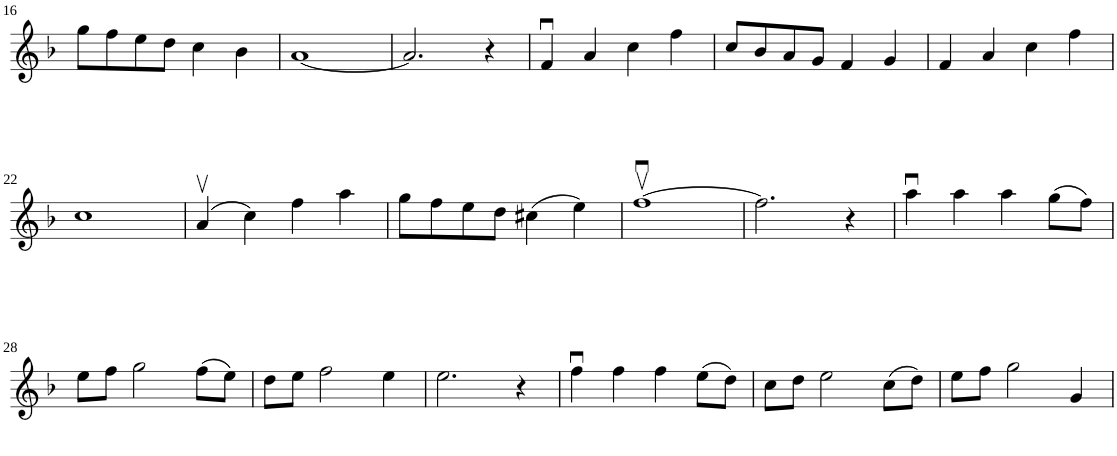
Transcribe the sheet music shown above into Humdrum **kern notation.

**kern
*part1
*staff1
*I"Solo
!!LO:PB:g=z
*clefG2
*k[b-]
*F:
*M4/4
=16
8gg\L
8ff\
8ee\
8dd\J
4cc\
4b-\
=17
[1a
=18
2.a/]
4r
=19
4fu/
4a/
4cc\
4ff\
=20
8cc/L
8b-/
8a/
8g/J
4f/
4g/
=21
4f/
4a/
4cc\
4ff\
!!LO:LB:g=z
=22
1cc
=23
(4av/
4cc\)
4ff\
4aa\
=24
8gg\L
8ff\
8ee\
8dd\J
(4cc#X\
4ee\)
=25
[1ffvu
=26
2.ff\]
4r
=27
4aau\
4aa\
4aa\
(8gg\L
8ff\J)
!!LO:LB:g=z
=28
8ee\L
8ff\J
2gg\
(8ff\L
8ee\J)
=29
8dd\L
8ee\J
2ff\
4ee\
=30
2.ee\
4r
=31
4ffu\
4ff\
4ff\
(8ee\L
8dd\J)
=32
8cc\L
8dd\J
2ee\
(8cc\L
8dd\J)
=33
8ee\L
8ff\J
2gg\
4g/
=
*-
